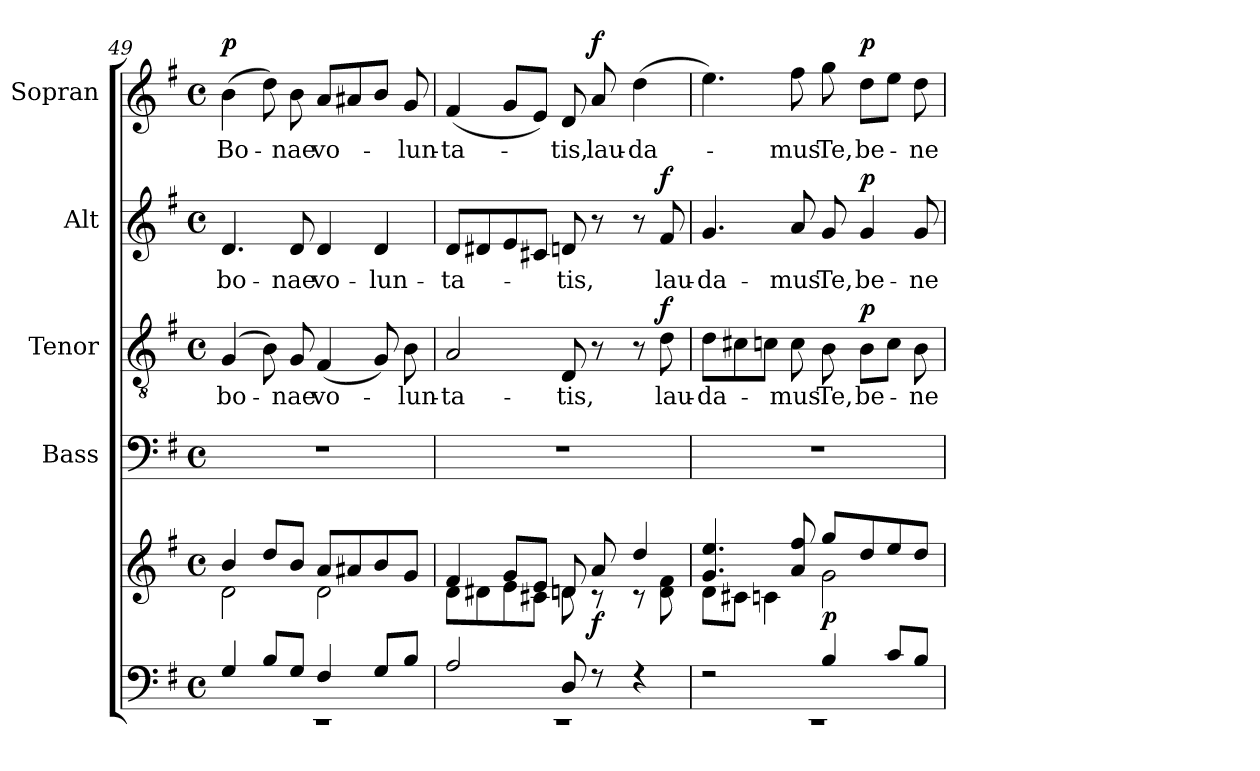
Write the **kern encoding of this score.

**kern	**kern	**dynam	**kern	**kern	**text	**dynam	**kern	**text	**dynam	**kern	**text	**dynam
*part5	*part5	*part5	*part4	*part3	*part3	*part3	*part2	*part2	*part2	*part1	*part1	*part1
*staff6	*staff5	*staff5/6	*staff4	*staff3	*staff3	*staff3	*staff2	*staff2	*staff2	*staff1	*staff1	*staff1
*	*	*	*I"Bass	*I"Tenor	*	*	*I"Alt	*	*	*I"Sopran	*	*
*	*	*	*I'B	*I'T	*	*	*I'A	*	*	*I'S	*	*
*clefF4	*clefG2	*	*clefF4	*clefGv2	*	*	*clefG2	*	*	*clefG2	*	*
*k[f#]	*k[f#]	*	*k[f#]	*k[f#]	*	*	*k[f#]	*	*	*k[f#]	*	*
*G:	*G:	*	*G:	*G:	*	*	*G:	*	*	*G:	*	*
*M4/4	*M4/4	*	*M4/4	*M4/4	*	*	*M4/4	*	*	*M4/4	*	*
*met(c)	*met(c)	*	*met(c)	*met(c)	*	*	*met(c)	*	*	*met(c)	*	*
=49	=49	=49	=49	=49	=49	=49	=49	=49	=49	=49	=49	=49
*^	*^	*	*	*	*	*	*	*	*	*	*	*
!	!	!	!	!	!	!	!LO:LY:b	!	!	!LO:LY:b	!	!	!LO:LY:b	!LO:DY:a
4G/	1rEE	4b/	2d\	.	1r	(4G/	bo-	.	4.d/	bo-	.	(>4b\	Bo-	p
8B/L	.	8dd/L	.	.	.	8B\)	.	.	.	.	.	8dd\)	.	.
!	!	!	!	!	!	!	!LO:LY:b	!	!	!LO:LY:b	!	!	!LO:LY:b	!
8G/J	.	8b/J	.	.	.	8G/	-nae	.	8d/	-nae	.	8b\	-nae	.
!	!	!	!	!	!	!	!LO:LY:b	!	!	!LO:LY:b	!	!	!LO:LY:b	!
4F#/	.	8a/L	2d\	.	.	(<4F#/	vo-	.	4d/	vo-	.	8a/L	vo-	.
.	.	8a#X/	.	.	.	.	.	.	.	.	.	8a#X/	.	.
!	!	!	!	!	!	!	!	!	!	!LO:LY:b	!	!	!	!
8G/L	.	8b/	.	.	.	8G/)	.	.	4d/	-lun-	.	8b/J	.	.
!	!	!	!	!	!	!	!LO:LY:b	!	!	!	!	!	!LO:LY:b	!
8B/J	.	8g/J	.	.	.	8B\	-lun-	.	.	.	.	8g/	-lun-	.
=50	=50	=50	=50	=50	=50	=50	=50	=50	=50	=50	=50	=50	=50	=50
!	!	!	!	!	!	!	!LO:LY:b	!	!	!LO:LY:b	!	!	!LO:LY:b	!
2A/	1rEE	4f#/	8d\L	.	1r	2A/	-ta-	.	8d/L	-ta-	.	(<4f#/	-ta-	.
.	.	.	8d#X\	.	.	.	.	.	8d#X/	.	.	.	.	.
.	.	8g/L	8e\	.	.	.	.	.	8e/	.	.	8g/L	.	.
.	.	8e/J	8c#X\J	.	.	.	.	.	8c#X/J	.	.	8e/J)	.	.
!	!	!	!	!	!	!	!LO:LY:b	!	!	!LO:LY:b	!	!	!LO:LY:b	!
8D/	.	8d/	8dn\	.	.	8D/	-tis,	.	8dn/	-tis,	.	8d/	-tis,	.
!	!	!	!	!LO:DY:b	!	!	!	!	!	!	!	!	!LO:LY:b	!LO:DY:a
8rF	.	8a/	8rc	f	.	8r	.	.	8r	.	.	8a/	lau-	f
!	!	!	!	!	!	!	!	!	!	!	!	!	!LO:LY:b	!
4rF	.	4dd/	8rc	.	.	8r	.	.	8r	.	.	(>4dd\	-da-	.
!	!	!	!	!	!	!	!LO:LY:b	!LO:DY:a	!	!LO:LY:b	!LO:DY:a	!	!	!
.	.	.	8d\ 8f#\	.	.	8d\	lau-	f	8f#/	lau-	f	.	.	.
!!LO:LB:g=z
=51	=51	=51	=51	=51	=51	=51	=51	=51	=51	=51	=51	=51	=51	=51
!	!	!	!	!	!	!	!LO:LY:b	!	!	!LO:LY:b	!	!	!	!
2rF	1rEE	4.g/ 4.ee/	8d\L	.	1r	8d\L	-da-	.	4.g/	-da-	.	4.ee\)	.	.
.	.	.	8c#X\J	.	.	8c#X\	.	.	.	.	.	.	.	.
.	.	.	4cn\	.	.	8cn\J	.	.	.	.	.	.	.	.
!	!	!	!	!	!	!	!LO:LY:b	!	!	!LO:LY:b	!	!	!LO:LY:b	!
.	.	8a/ 8ff#/	.	.	.	8c\	-mus	.	8a/	-mus	.	8ff#\	-mus	.
!	!	!	!	!LO:DY:b	!	!	!LO:LY:b	!	!	!LO:LY:b	!	!	!LO:LY:b	!
4B/	.	8gg/L	2g\	p	.	8B\	Te,	.	8g/	Te,	.	8gg\	Te,	.
!	!	!	!	!	!	!	!LO:LY:b	!LO:DY:a	!	!LO:LY:b	!LO:DY:a	!	!LO:LY:b	!LO:DY:a
.	.	8dd/	.	.	.	8B\L	be-	p	4g/	be-	p	8dd\L	be-	p
8c/L	.	8ee/	.	.	.	8c\J	.	.	.	.	.	8ee\J	.	.
!	!	!	!	!	!	!	!LO:LY:b	!	!	!LO:LY:b	!	!	!LO:LY:b	!
8B/J	.	8dd/J	.	.	.	8B\	-ne-	.	8g/	-ne-	.	8dd\	-ne-	.
*v	*v	*	*	*	*	*	*	*	*	*	*	*	*	*
*	*v	*v	*	*	*	*	*	*	*	*	*	*	*
=	=	=	=	=	=	=	=	=	=	=	=	=
*-	*-	*-	*-	*-	*-	*-	*-	*-	*-	*-	*-	*-
